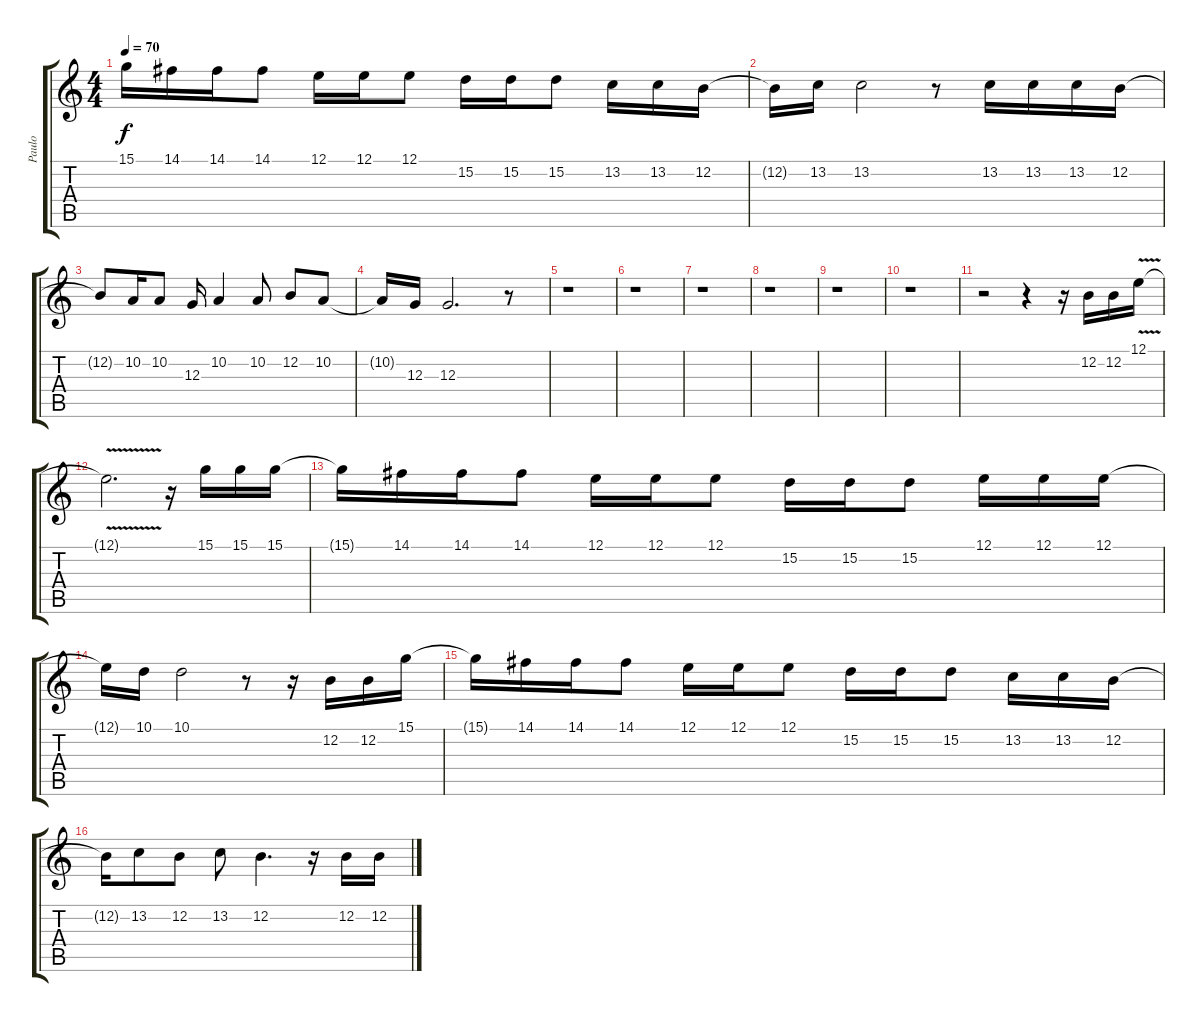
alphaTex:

\track ("Paulo" "Paulo") {instrument lead2sawtooth}
\staff {score tabs}
\tuning (E4 B3 G3 D3 A2 E2) {hide}
\ts (4 4)
\tempo 70
\clef g2
\ks c
15.1{t}.16{dy f} 14.1.16 14.1.16 14.1.8 12.1.16 12.1.16 12.1.8 15.2.16 15.2.16 15.2.8 13.2.16 13.2.16 12.2.16 |
12.2{t}.16 13.2.16 13.2.2 r.8 13.2.16 13.2.16 13.2.16 12.2.16 |
12.2{t}.8 10.2.16 10.2.8 12.3.16 10.2.4 10.2.8 12.2.8 10.2.8 |
10.2{t}.16 12.3.16 12.3.2{d} r.8 |
r.1 |
r.1 |
r.1 |
r.1 |
r.1 |
r.1 |
r.2 r.4 r.16 12.2.16 12.2.16 12.1{v}.16 |
12.1{t}.2{d} r.16 15.1.16 15.1.16 15.1.16 |
15.1{t}.16 14.1.16 14.1.16 14.1.8 12.1.16 12.1.16 12.1.8 15.2.16 15.2.16 15.2.8 12.1.16 12.1.16 12.1.16 |
12.1{t}.16 10.1.16 10.1.2 r.8 r.16 12.2.16 12.2.16 15.1.16 |
15.1{t}.16 14.1.16 14.1.16 14.1.8 12.1.16 12.1.16 12.1.8 15.2.16 15.2.16 15.2.8 13.2.16 13.2.16 12.2.16 |
12.2{t}.16 13.2.8 12.2.8 13.2.8 12.2.4{d} r.16 12.2.16 12.2.16
